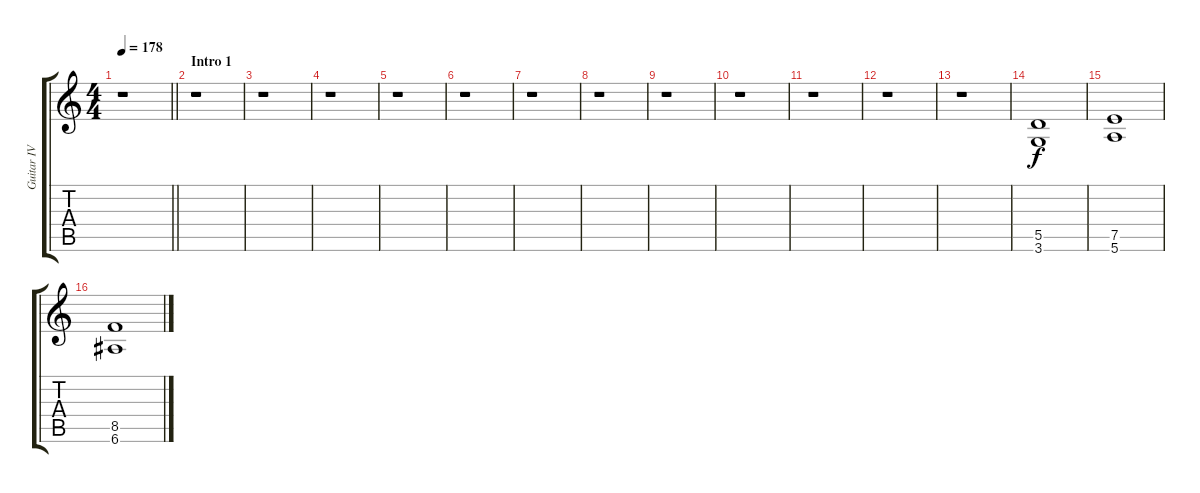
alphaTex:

\track ("Guitar IV (Kazuma)" "Guitar IV ") {instrument distortionguitar}
\staff {score tabs}
\tuning (E4 B3 G3 D3 A2 E2) {hide}
\ts (4 4)
\tempo 178
\clef g2
\barLineRight lightlight
\ks c
r.1{dy f instrument distortionguitar} |
\section ("" "Intro 1")
r.1 |
r.1 |
r.1 |
r.1 |
r.1 |
r.1 |
r.1 |
r.1 |
r.1 |
r.1 |
r.1 |
r.1 |
(5.5 3.6).1 |
(7.5 5.6).1 |
(8.5 6.6).1
